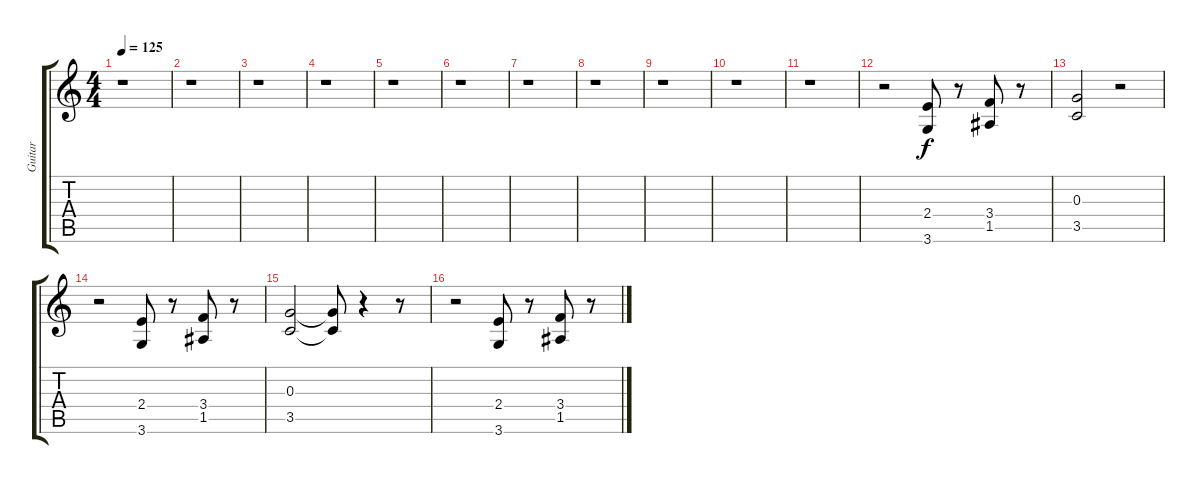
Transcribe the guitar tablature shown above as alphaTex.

\track ("Guitar" "Guitar") {instrument electricguitarclean}
\staff {score tabs}
\tuning (E4 B3 G3 D3 A2 E2) {hide}
\ts (4 4)
\tempo 125
\clef g2
\ks c
r.1{dy f instrument electricguitarclean} |
r.1 |
r.1 |
r.1 |
r.1 |
r.1 |
r.1 |
r.1 |
r.1 |
r.1 |
r.1 |
r.2 (2.4 3.6).8 r.8 (3.4 1.5).8 r.8 |
(0.3 3.5).2 r.2 |
r.2 (2.4 3.6).8 r.8 (3.4 1.5).8 r.8 |
(0.3 3.5).2 (0.3{t} 3.5{t}).8 r.4 r.8 |
r.2 (2.4 3.6).8 r.8 (3.4 1.5).8 r.8
